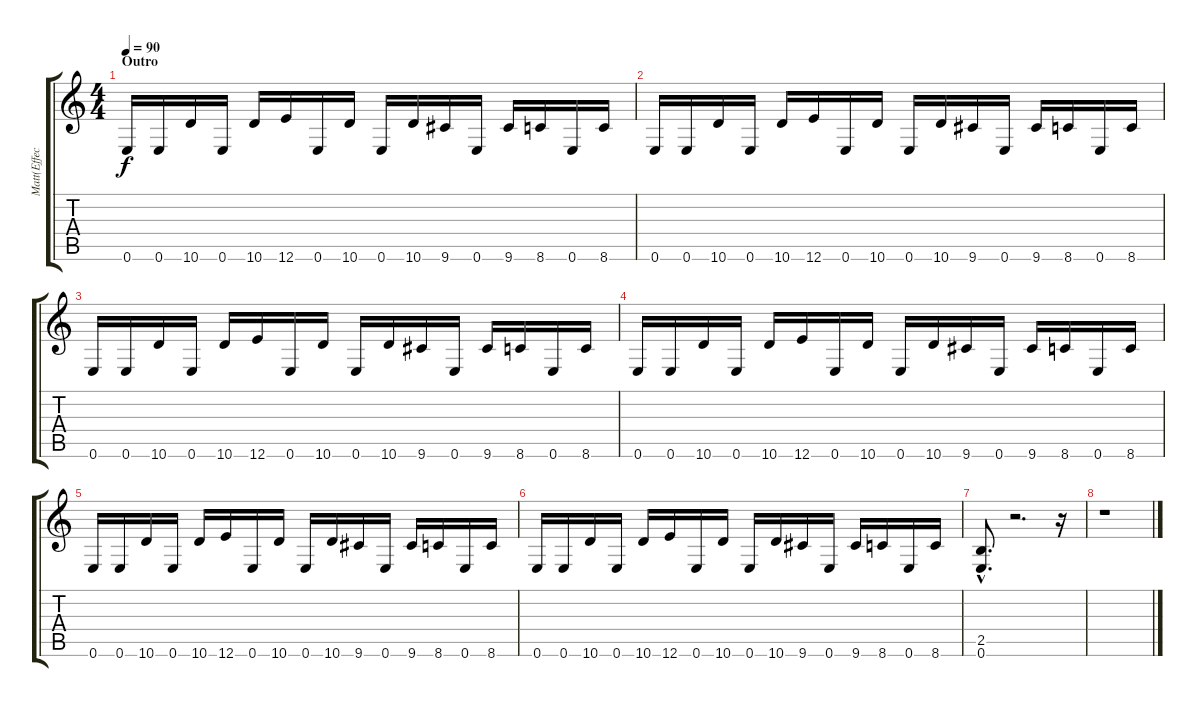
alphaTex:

\track ("Matt(Effect)" "Matt(Effec") {instrument distortionguitar}
\staff {score tabs}
\tuning (E4 B3 G3 D3 A2 E2) {hide}
\ts (4 4)
\section ("" "Outro")
\tempo 90
\clef g2
\ks c
0.6.16{dy f} 0.6.16 10.6.16 0.6.16 10.6.16 12.6.16 0.6.16 10.6.16 0.6.16 10.6.16 9.6.16 0.6.16 9.6.16 8.6.16 0.6.16 8.6.16 |
0.6.16 0.6.16 10.6.16 0.6.16 10.6.16 12.6.16 0.6.16 10.6.16 0.6.16 10.6.16 9.6.16 0.6.16 9.6.16 8.6.16 0.6.16 8.6.16 |
0.6.16 0.6.16 10.6.16 0.6.16 10.6.16 12.6.16 0.6.16 10.6.16 0.6.16 10.6.16 9.6.16 0.6.16 9.6.16 8.6.16 0.6.16 8.6.16 |
0.6.16 0.6.16 10.6.16 0.6.16 10.6.16 12.6.16 0.6.16 10.6.16 0.6.16 10.6.16 9.6.16 0.6.16 9.6.16 8.6.16 0.6.16 8.6.16 |
0.6.16 0.6.16 10.6.16 0.6.16 10.6.16 12.6.16 0.6.16 10.6.16 0.6.16 10.6.16 9.6.16 0.6.16 9.6.16 8.6.16 0.6.16 8.6.16 |
0.6.16 0.6.16 10.6.16 0.6.16 10.6.16 12.6.16 0.6.16 10.6.16 0.6.16 10.6.16 9.6.16 0.6.16 9.6.16 8.6.16 0.6.16 8.6.16 |
(2.5{hac} 0.6{hac}).8{d} r.2{d} r.16 |
r.1
